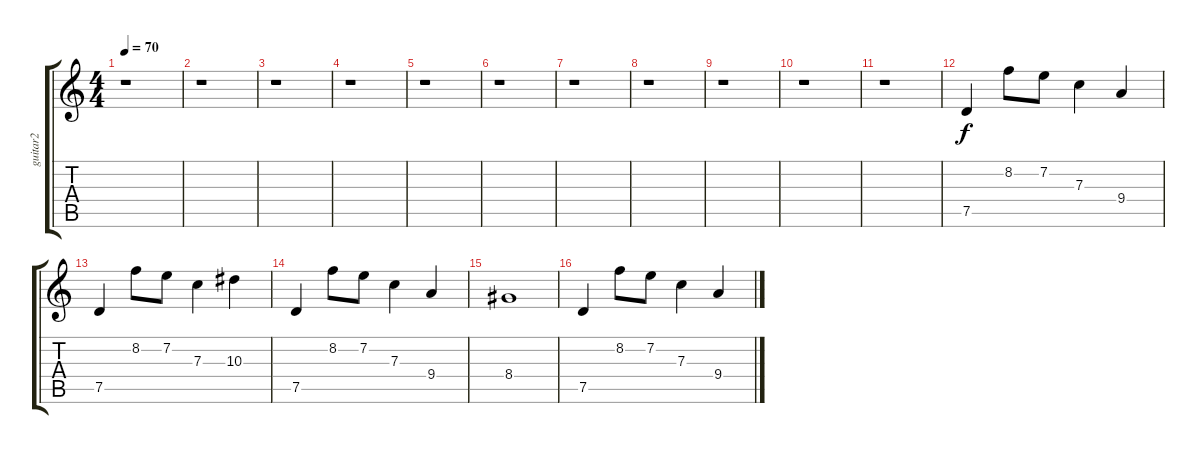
\track ("guitar2" "guitar2") {instrument distortionguitar}
\staff {score tabs}
\tuning (D4 A3 F3 C3 G2 D2) {hide}
\ts (4 4)
\tempo 70
\clef g2
\ks c
r.1{dy f} |
r.1 |
r.1 |
r.1 |
r.1 |
r.1 |
r.1 |
r.1 |
r.1 |
r.1 |
r.1 |
7.5.4 8.2.8 7.2.8 7.3.4 9.4.4 |
7.5.4 8.2.8 7.2.8 7.3.4 10.3.4 |
7.5.4 8.2.8 7.2.8 7.3.4 9.4.4 |
8.4.1 |
7.5.4 8.2.8 7.2.8 7.3.4 9.4.4
